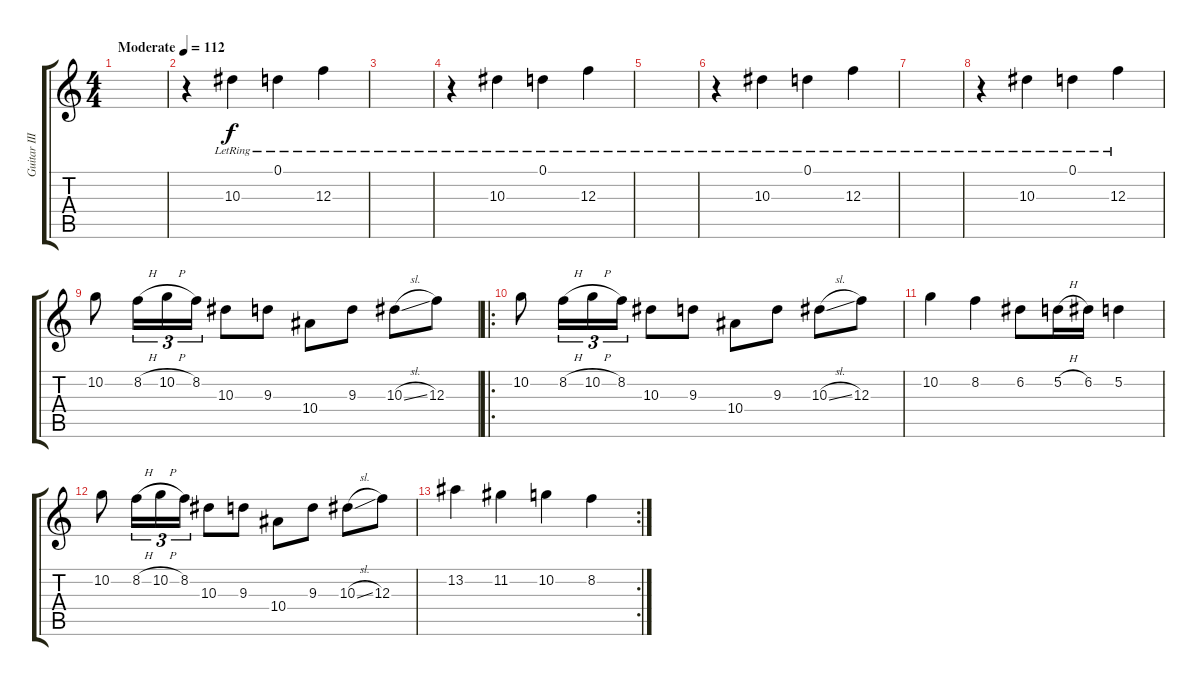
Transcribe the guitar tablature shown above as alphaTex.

\track ("Guitar III" "Guitar III") {instrument acousticguitarsteel}
\staff {score tabs}
\tuning (D4 A3 F3 C3 G2 C2) {hide}
\ts (4 4)
\tempo (112 "Moderate")
\clef g2
\ks c
|
r.4 10.3{lr}.4 0.1{lr}.4 12.3{lr}.4 |
|
r.4 10.3{lr}.4 0.1{lr}.4 12.3{lr}.4 |
|
r.4 10.3{lr}.4 0.1{lr}.4 12.3{lr}.4 |
|
r.4 10.3{lr}.4 0.1{lr}.4 12.3{lr}.4 |
10.2.8 8.2{h}.16{tu (3 2)} 10.2{h}.16{tu (3 2)} 8.2.16{tu (3 2)} 10.3.8 9.3.8 10.4.8 9.3.8 10.3{sl}.8 12.3.8 |
\ro
10.2.8 8.2{h}.16{tu (3 2)} 10.2{h}.16{tu (3 2)} 8.2.16{tu (3 2)} 10.3.8 9.3.8 10.4.8 9.3.8 10.3{sl}.8 12.3.8 |
10.2.4 8.2.4 6.2.8 5.2{h}.16 6.2.16 5.2.4 |
10.2.8 8.2{h}.16{tu (3 2)} 10.2{h}.16{tu (3 2)} 8.2.16{tu (3 2)} 10.3.8 9.3.8 10.4.8 9.3.8 10.3{sl}.8 12.3.8 |
\rc 2
13.2.4 11.2.4 10.2.4 8.2.4
